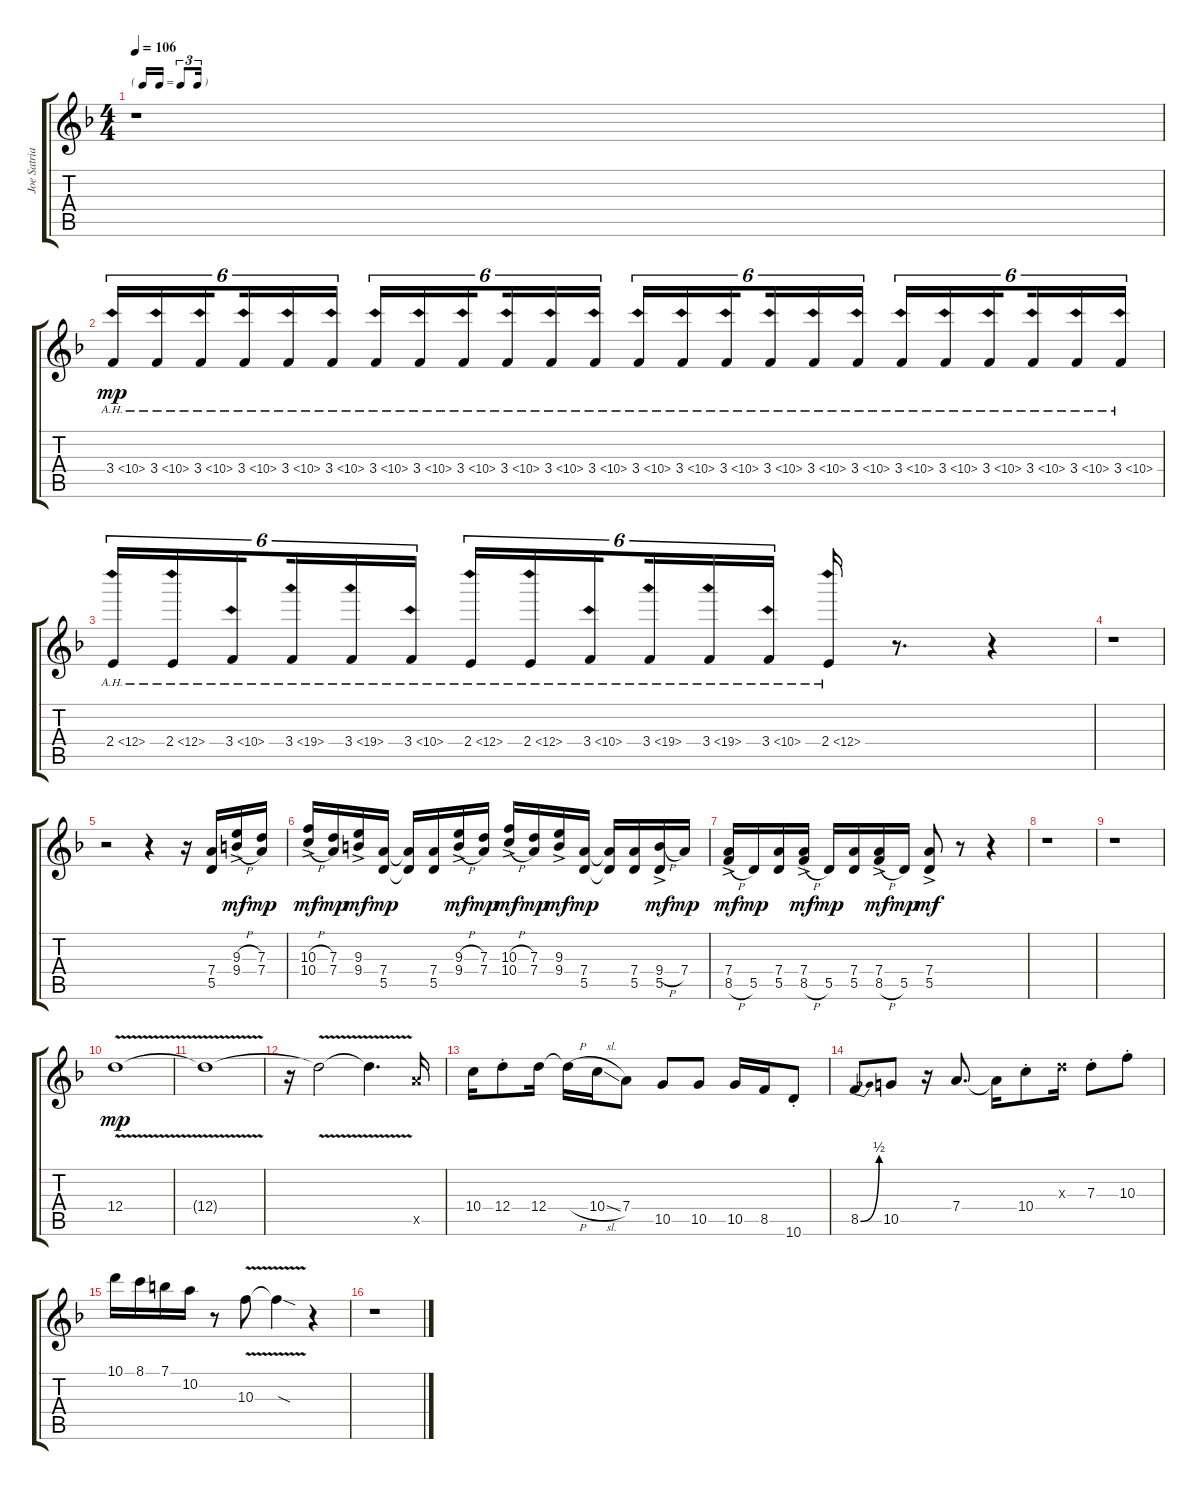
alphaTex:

\track ("Joe Satriani (Gtr.III)" "Joe Satria") {instrument distortionguitar}
\staff {score tabs}
\tuning (E4 B3 G3 D3 A2 E2) {hide}
\ts (4 4)
\tf triplet16th
\tempo 106
\clef g2
\ks f
r.1{dy mf} |
3.4{ah 7}.16{tu (6 4) dy mp} 3.4{ah 7}.16{tu (6 4)} 3.4{ah 7}.16{tu (6 4) beam splitsecondary} 3.4{ah 7}.16{tu (6 4)} 3.4{ah 7}.16{tu (6 4)} 3.4{ah 7}.16{tu (6 4)} 3.4{ah 7}.16{tu (6 4)} 3.4{ah 7}.16{tu (6 4)} 3.4{ah 7}.16{tu (6 4) beam splitsecondary} 3.4{ah 7}.16{tu (6 4)} 3.4{ah 7}.16{tu (6 4)} 3.4{ah 7}.16{tu (6 4)} 3.4{ah 7}.16{tu (6 4)} 3.4{ah 7}.16{tu (6 4)} 3.4{ah 7}.16{tu (6 4) beam splitsecondary} 3.4{ah 7}.16{tu (6 4)} 3.4{ah 7}.16{tu (6 4)} 3.4{ah 7}.16{tu (6 4)} 3.4{ah 7}.16{tu (6 4)} 3.4{ah 7}.16{tu (6 4)} 3.4{ah 7}.16{tu (6 4) beam splitsecondary} 3.4{ah 7}.16{tu (6 4)} 3.4{ah 7}.16{tu (6 4)} 3.4{ah 7}.16{tu (6 4)} |
2.4{ah 10}.16{tu (6 4)} 2.4{ah 10}.16{tu (6 4)} 3.4{ah 7}.16{tu (6 4) beam splitsecondary} 3.4{ah 16}.16{tu (6 4)} 3.4{ah 16}.16{tu (6 4)} 3.4{ah 7}.16{tu (6 4)} 2.4{ah 10}.16{tu (6 4)} 2.4{ah 10}.16{tu (6 4)} 3.4{ah 7}.16{tu (6 4) beam splitsecondary} 3.4{ah 16}.16{tu (6 4)} 3.4{ah 16}.16{tu (6 4)} 3.4{ah 7}.16{tu (6 4)} 2.4{ah 10}.16 r.8{d} r.4 |
r.1 |
r.2 r.4 r.16 (7.4 5.5).16 (9.3{h ac} 9.4{h ac}).16{dy mf} (7.3 7.4).16{dy mp} |
(10.3{h ac} 10.4{h ac}).16{dy mf} (7.3 7.4).16{dy mp} (9.3{ac} 9.4{ac}).16{dy mf} (7.4 5.5).16{dy mp} (7.4{t} 5.5{t}).16 (7.4 5.5).16 (9.3{h ac} 9.4{h ac}).16{dy mf} (7.3 7.4).16{dy mp} (10.3{h ac} 10.4{h ac}).16{dy mf} (7.3 7.4).16{dy mp} (9.3{ac} 9.4{ac}).16{dy mf} (7.4 5.5).16{dy mp} (7.4{t} 5.5{t}).16 (7.4 5.5).16 (9.4{h ac} 5.5{ac}).16{dy mf} 7.4.16{dy mp} |
(7.4{ac} 8.5{h ac}).16{dy mf} 5.5.16{dy mp} (7.4 5.5).16 (7.4{ac} 8.5{h ac}).16{dy mf} 5.5.16{dy mp} (7.4 5.5).16 (7.4{ac} 8.5{h ac}).16{dy mf} 5.5.16{dy mp} (7.4{ac} 5.5{ac}).8{dy mf} r.8 r.4 |
r.1 |
r.1 |
12.4{v}.1{dy mp} |
12.4{v t}.1 |
r.16 12.4{v t}.2 12.4{v t}.4{d} 12.5{x}.16 |
10.4.16 12.4{st}.8 12.4.16 12.4{h t}.16 10.4{sl}.16 7.4.8 10.5.8 10.5.8 10.5.16 8.5.16 10.6{st}.8 |
8.5{be (bend 0 0 60 2)}.8 10.5.8 r.16 7.4.8{d} 7.4{t}.16 10.4{st}.8 7.3{x}.16 7.3{st}.8 10.3{st}.8 |
10.1.16 8.1.16 7.1.16 10.2.16 r.8 10.3{v}.8 10.3{sod t}.4 r.4 |
r.1
